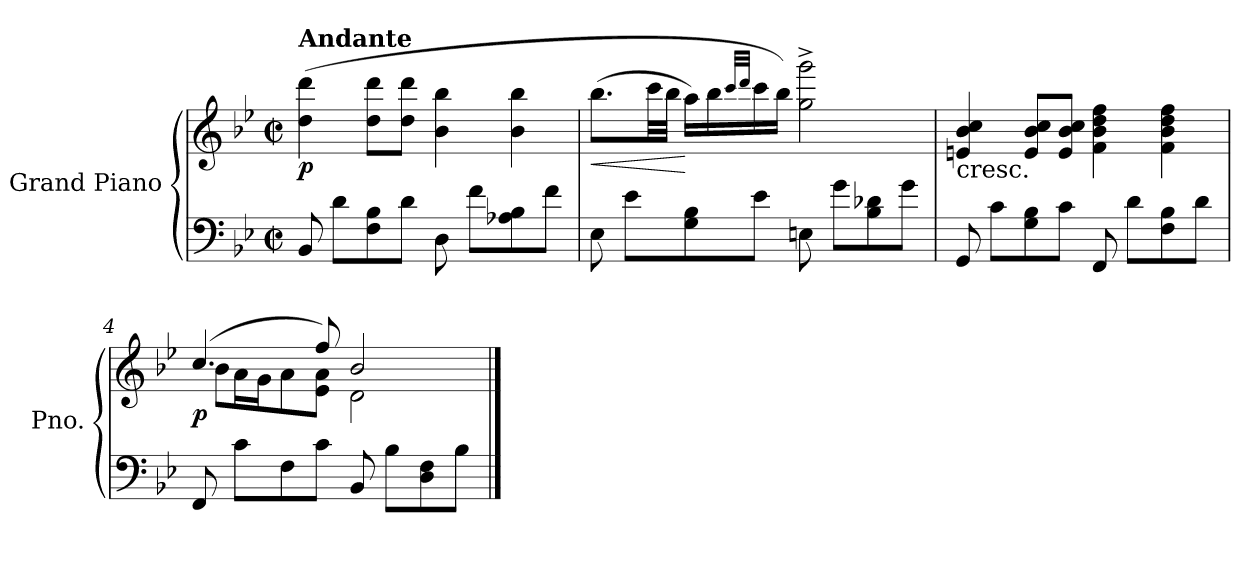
**kern	**kern	**dynam
*part1	*part1	*part1
*staff2	*staff1	*staff1/2
*I"Grand Piano	*	*
*I'Pno.	*	*
*clefF4	*clefG2	*
*k[b-e-]	*k[b-e-]	*
*M2/2	*M2/2	*
*met(c|)	*met(c|)	*
=1	=1	=1
!	!LO:TX:a:B:t=Andante	!
!	!	!LO:DY:b
8BB-/	(>4dd\ 4ddd\	p
8d\L	.	.
8F\ 8B-\	8dd\ 8ddd\L	.
8d\J	8dd\ 8ddd\J	.
8D\	4b-\ 4bb-\	.
8f\L	.	.
8A-X\ 8B-\	4b-\ 4bb-\	.
8f\J	.	.
=2	=2	=2
!	!	!LO:HP:b
8E-\	(>8.bb-\L	<
8e-\L	.	.
.	32ccc\LL	.
.	32bb-\JJJ	.
8G\ 8B-\	16aa\LL)	[
.	16bb-\	.
.	32qccc/LLL	.
.	32qddd/JJJ	.
8e-\J	16ccc\	.
.	16bb-\JJ)	.
8En\	2gg\^ 2ggg\^	.
8g\L	.	.
8B-\ 8d-X\	.	.
8g\J	.	.
=3	=3	=3
!	!LO:TX:b:t=cresc.	!
8GG/	4en/ 4b-/ 4cc/	.
8c\L	.	.
8G\ 8B-\	8e/ 8b-/ 8cc/L	.
8c\J	8e/ 8b-/ 8cc/J	.
8FF/	4f\ 4b-\ 4dd\ 4ff\	.
8d\L	.	.
8F\ 8B-\	4f\ 4b-\ 4dd\ 4ff\	.
8d\J	.	.
=4	=4	=4
*	*^	*
!	!	!	!LO:DY:b
8FF/	(>4.cc/	8b-\L	p
8c\L	.	16a\L	.
.	.	16g\J	.
8F\	.	8a\	.
8c\J	8ff/)	8e-\ 8a\J	.
8BB-/	2b-/	2d\	.
8B-\L	.	.	.
8D\ 8F\	.	.	.
8B-\J	.	.	.
*	*v	*v	*
==	==	==
*-	*-	*-
